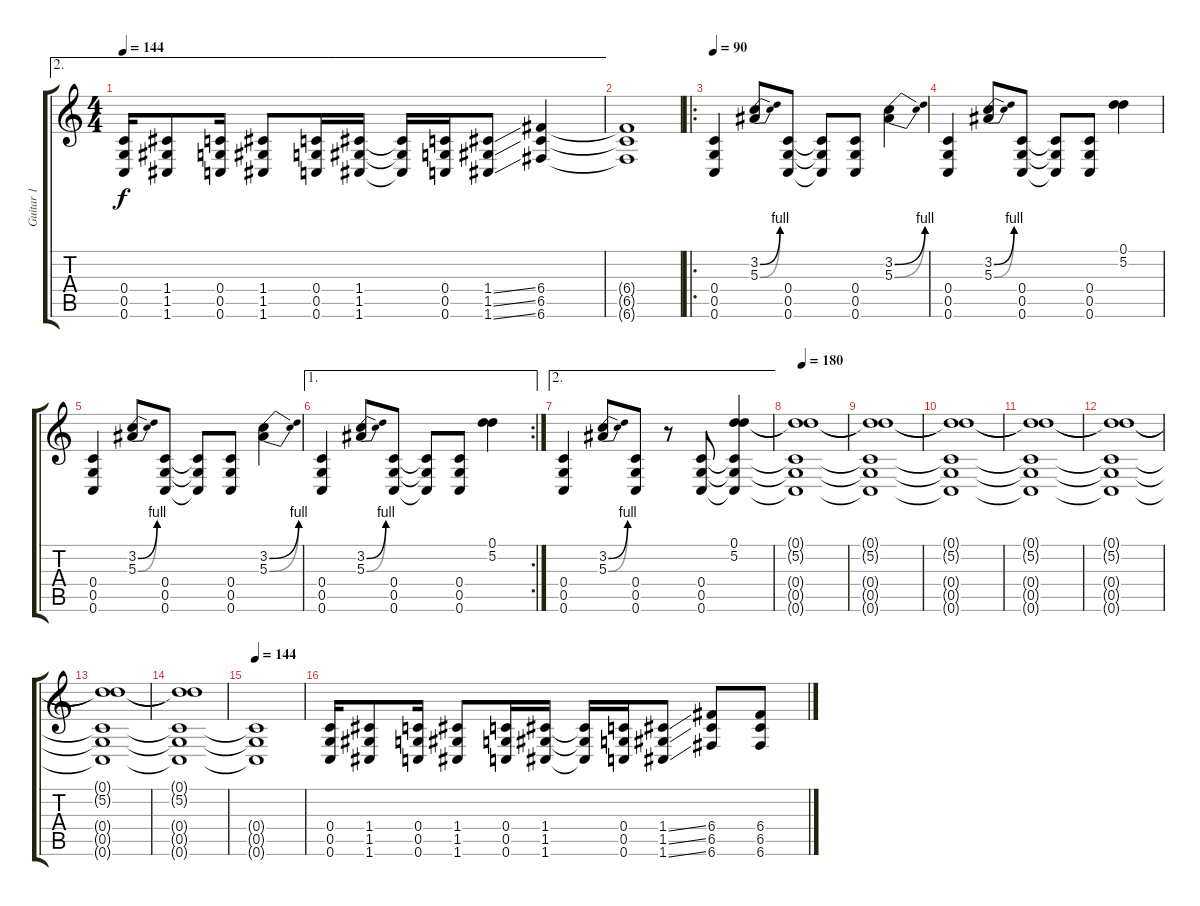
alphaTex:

\track ("Guitar 1" "Guitar 1") {instrument overdrivenguitar}
\staff {score tabs}
\tuning (D4 A3 F3 C3 G2 C2) {hide}
\ae 2
\ts (4 4)
\tempo 144
\clef g2
\ks c
(0.4 0.5 0.6).16{dy f} (1.4 1.5 1.6).8 (0.4 0.5 0.6).16 (1.4 1.5 1.6).8 (0.4 0.5 0.6).16 (1.4 1.5 1.6).16 (1.4{t} 1.5{t} 1.6{t}).16 (0.4 0.5 0.6).16 (1.4{ss} 1.5{ss} 1.6{ss}).8 (6.4 6.5 6.6).4 |
(6.4{t} 6.5{t} 6.6{t}).1 |
\ro
\tempo 90
(0.4 0.5 0.6).4 (3.2{be (bend 0 0 60 4)} 5.3{be (bend 0 0 60 4)}).8 (0.4 0.5 0.6).8 (0.4{t} 0.5{t} 0.6{t}).8 (0.4 0.5 0.6).8 (3.2{be (bend 0 0 60 4)} 5.3{be (bend 0 0 60 4)}).4 |
(0.4 0.5 0.6).4 (3.2{be (bend 0 0 60 4)} 5.3{be (bend 0 0 60 4)}).8 (0.4 0.5 0.6).8 (0.4{t} 0.5{t} 0.6{t}).8 (0.4 0.5 0.6).8 (0.1 5.2).4 |
(0.4 0.5 0.6).4 (3.2{be (bend 0 0 60 4)} 5.3{be (bend 0 0 60 4)}).8 (0.4 0.5 0.6).8 (0.4{t} 0.5{t} 0.6{t}).8 (0.4 0.5 0.6).8 (3.2{be (bend 0 0 60 4)} 5.3{be (bend 0 0 60 4)}).4 |
\ae 1
\rc 2
(0.4 0.5 0.6).4 (3.2{be (bend 0 0 60 4)} 5.3{be (bend 0 0 60 4)}).8 (0.4 0.5 0.6).8 (0.4{t} 0.5{t} 0.6{t}).8 (0.4 0.5 0.6).8 (0.1 5.2).4 |
\ae 2
(0.4 0.5 0.6).4 (3.2{be (bend 0 0 60 4)} 5.3{be (bend 0 0 60 4)}).8 (0.4 0.5 0.6).8 r.8 (0.4 0.5 0.6).8 (0.1 5.2 0.4{t} 0.5{t} 0.6{t}).4 |
\tempo 180
(0.1{t} 5.2{t} 0.4{t} 0.5{t} 0.6{t}).1 |
(0.1{t} 5.2{t} 0.4{t} 0.5{t} 0.6{t}).1 |
(0.1{t} 5.2{t} 0.4{t} 0.5{t} 0.6{t}).1 |
(0.1{t} 5.2{t} 0.4{t} 0.5{t} 0.6{t}).1 |
(0.1{t} 5.2{t} 0.4{t} 0.5{t} 0.6{t}).1 |
(0.1{t} 5.2{t} 0.4{t} 0.5{t} 0.6{t}).1 |
(0.1{t} 5.2{t} 0.4{t} 0.5{t} 0.6{t}).1 |
\tempo 144
(0.4{t} 0.5{t} 0.6{t}).1 |
(0.4 0.5 0.6).16 (1.4 1.5 1.6).8 (0.4 0.5 0.6).16 (1.4 1.5 1.6).8 (0.4 0.5 0.6).16 (1.4 1.5 1.6).16 (1.4{t} 1.5{t} 1.6{t}).16 (0.4 0.5 0.6).16 (1.4{ss} 1.5{ss} 1.6{ss}).8 (6.4 6.5 6.6).8 (6.4 6.5 6.6).8
